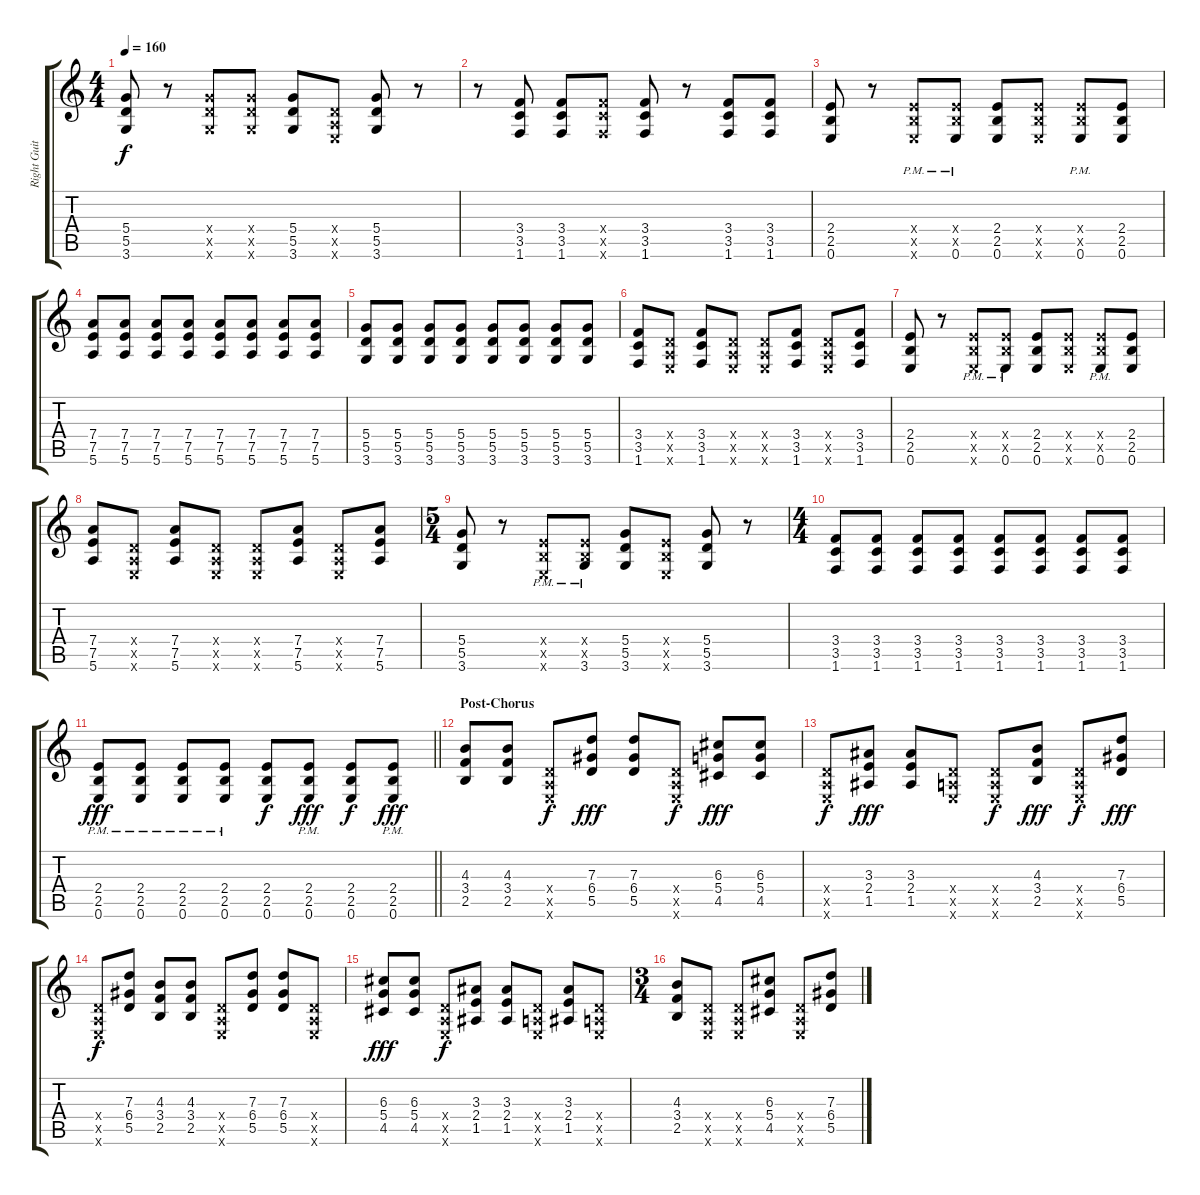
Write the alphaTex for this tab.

\track ("Right Guitar" "Right Guit") {instrument distortionguitar}
\staff {score tabs}
\tuning (E4 B3 G3 D3 A2 E2) {hide}
\ts (4 4)
\tempo 160
\clef g2
\ks c
(5.4 5.5 3.6).8{dy f} r.8 (5.4{x} 5.5{x} 3.6{x}).8 (5.4{x} 5.5{x} 3.6{x}).8 (5.4 5.5 3.6).8 (0.4{x} 0.5{x} 0.6{x}).8 (5.4 5.5 3.6).8 r.8 |
r.8 (3.4 3.5 1.6).8 (3.4 3.5 1.6).8 (3.4{x} 3.5{x} 1.6{x}).8 (3.4 3.5 1.6).8 r.8 (3.4 3.5 1.6).8 (3.4 3.5 1.6).8 |
(2.4 2.5 0.6).8 r.8 (2.4{x} 2.5{x} 0.6{pm x}).8 (2.4{x} 2.5{x} 0.6{pm}).8 (2.4 2.5 0.6).8 (2.4{x} 2.5{x} 0.6{x}).8 (2.4{x} 2.5{x} 0.6{pm}).8 (2.4 2.5 0.6).8 |
(7.4 7.5 5.6).8 (7.4 7.5 5.6).8 (7.4 7.5 5.6).8 (7.4 7.5 5.6).8 (7.4 7.5 5.6).8 (7.4 7.5 5.6).8 (7.4 7.5 5.6).8 (7.4 7.5 5.6).8 |
(5.4 5.5 3.6).8 (5.4 5.5 3.6).8 (5.4 5.5 3.6).8 (5.4 5.5 3.6).8 (5.4 5.5 3.6).8 (5.4 5.5 3.6).8 (5.4 5.5 3.6).8 (5.4 5.5 3.6).8 |
(3.4 3.5 1.6).8 (0.4{x} 0.5{x} 0.6{x}).8 (3.4 3.5 1.6).8 (0.4{x} 0.5{x} 0.6{x}).8 (0.4{x} 0.5{x} 0.6{x}).8 (3.4 3.5 1.6).8 (0.4{x} 0.5{x} 0.6{x}).8 (3.4 3.5 1.6).8 |
(2.4 2.5 0.6).8 r.8 (2.4{x} 2.5{x} 0.6{pm x}).8 (2.4{x} 2.5{x} 0.6{pm}).8 (2.4 2.5 0.6).8 (2.4{x} 2.5{x} 0.6{x}).8 (2.4{x} 2.5{x} 0.6{pm}).8 (2.4 2.5 0.6).8 |
(7.4 7.5 5.6).8 (0.4{x} 0.5{x} 0.6{x}).8 (7.4 7.5 5.6).8 (0.4{x} 0.5{x} 0.6{x}).8 (0.4{x} 0.5{x} 0.6{x}).8 (7.4 7.5 5.6).8 (0.4{x} 0.5{x} 0.6{x}).8 (7.4 7.5 5.6).8 |
\ts (5 4)
(5.4 5.5 3.6).8 r.8 (2.4{x} 2.5{x} 0.6{pm x}).8 (2.4{x} 2.5{x} 3.6{pm}).8 (5.4 5.5 3.6).8 (2.4{x} 2.5{x} 0.6{x}).8 (5.4 5.5 3.6).8 r.8 |
\ts (4 4)
(3.4 3.5 1.6).8 (3.4 3.5 1.6).8 (3.4 3.5 1.6).8 (3.4 3.5 1.6).8 (3.4 3.5 1.6).8 (3.4 3.5 1.6).8 (3.4 3.5 1.6).8 (3.4 3.5 1.6).8 |
\barLineRight lightlight
(2.4{pm} 2.5{pm} 0.6{pm}).8{dy fff} (2.4{pm} 2.5{pm} 0.6{pm}).8 (2.4{pm} 2.5{pm} 0.6{pm}).8 (2.4{pm} 2.5{pm} 0.6{pm}).8 (2.4 2.5 0.6).8{dy f} (2.4{pm} 2.5{pm} 0.6{pm}).8{dy fff} (2.4 2.5 0.6).8{dy f} (2.4{pm} 2.5{pm} 0.6{pm}).8{dy fff} |
\section ("" "Post-Chorus")
(4.3 3.4 2.5).8 (4.3 3.4 2.5).8 (0.4{x} 0.5{x} 0.6{x}).8{dy f} (7.3 6.4 5.5).8{dy fff} (7.3 6.4 5.5).8 (0.4{x} 0.5{x} 0.6{x}).8{dy f} (6.3 5.4 4.5).8{dy fff} (6.3 5.4 4.5).8 |
(0.4{x} 0.5{x} 0.6{x}).8{dy f} (3.3 2.4 1.5).8{dy fff} (3.3 2.4 1.5).8 (0.4{x} 0.5{x} 0.6{x}).8 (0.4{x} 0.5{x} 0.6{x}).8{dy f} (4.3 3.4 2.5).8{dy fff} (0.4{x} 0.5{x} 0.6{x}).8{dy f} (7.3 6.4 5.5).8{dy fff} |
(0.4{x} 0.5{x} 0.6{x}).8{dy f} (7.3 6.4 5.5).8 (4.3 3.4 2.5).8 (4.3 3.4 2.5).8 (0.4{x} 0.5{x} 0.6{x}).8 (7.3 6.4 5.5).8 (7.3 6.4 5.5).8 (0.4{x} 0.5{x} 0.6{x}).8 |
(6.3 5.4 4.5).8{dy fff} (6.3 5.4 4.5).8 (0.4{x} 0.5{x} 0.6{x}).8{dy f} (3.3 2.4 1.5).8 (3.3 2.4 1.5).8 (0.4{x} 0.5{x} 0.6{x}).8 (3.3 2.4 1.5).8 (0.4{x} 0.5{x} 0.6{x}).8 |
\ts (3 4)
(4.3 3.4 2.5).8 (0.4{x} 0.5{x} 0.6{x}).8 (0.4{x} 0.5{x} 0.6{x}).8 (6.3 5.4 4.5).8 (0.4{x} 0.5{x} 0.6{x}).8 (7.3 6.4 5.5).8
